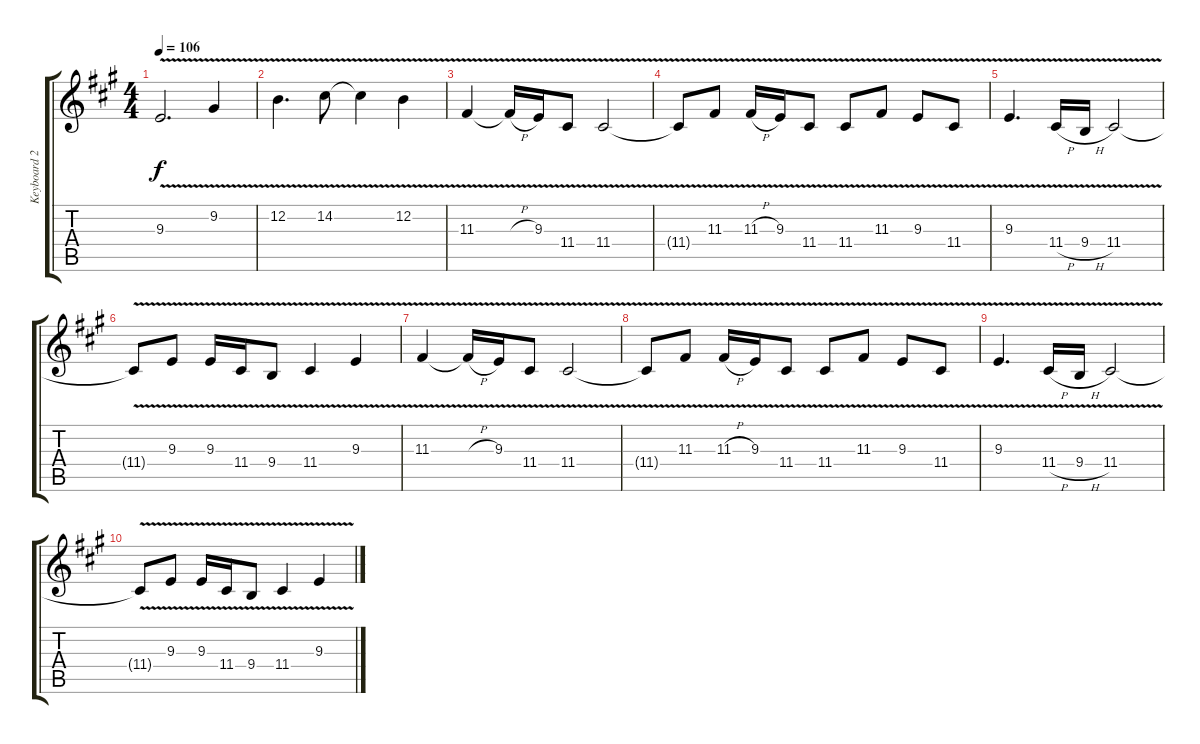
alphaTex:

\track ("Keyboard 2" "Keyboard 2") {instrument stringensemble1}
\staff {score tabs}
\tuning (E4 B3 G3 D3 A2 E2) {hide}
\ts (4 4)
\tempo 106
\clef g2
\ks f#minor
9.3{v}.2{d dy f} 9.2{v}.4 |
12.2{v}.4{d} 14.2{v}.8 14.2{t}.4 12.2{v}.4 |
11.3{v}.4 11.3{v h t}.16 9.3{v}.16 11.4{v}.8 11.4{v}.2 |
11.4{t}.8 11.3{v}.8 11.3{v h}.16 9.3{v}.16 11.4{v}.8 11.4{v}.8 11.3{v}.8 9.3{v}.8 11.4{v}.8 |
9.3{v}.4{d} 11.4{v h}.16 9.4{v h}.16 11.4{v}.2 |
11.4{t}.8 9.3{v}.8 9.3{v}.16 11.4{v}.16 9.4{v}.8 11.4{v}.4 9.3{v}.4 |
11.3{v}.4 11.3{v h t}.16 9.3{v}.16 11.4{v}.8 11.4{v}.2 |
11.4{t}.8 11.3{v}.8 11.3{v h}.16 9.3{v}.16 11.4{v}.8 11.4{v}.8 11.3{v}.8 9.3{v}.8 11.4{v}.8 |
9.3{v}.4{d} 11.4{v h}.16 9.4{v h}.16 11.4{v}.2 |
11.4{t}.8 9.3{v}.8 9.3{v}.16 11.4{v}.16 9.4{v}.8 11.4{v}.4 9.3{v}.4
